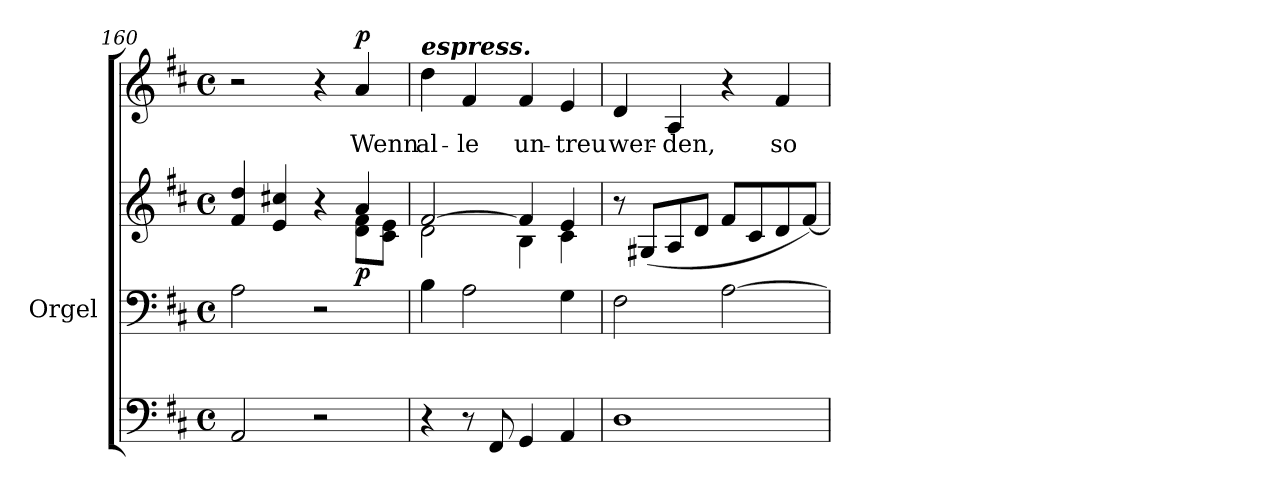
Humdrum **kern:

**kern	**kern	**kern	**dynam	**kern	**text	**dynam
*part3	*part2	*part2	*part2	*part1	*part1	*part1
*staff4	*staff3	*staff2	*staff2/3	*staff1	*staff1	*staff1
*	*I"Orgel	*	*	*	*	*
*	*I'Org.	*	*	*	*	*
*clefF4	*clefF4	*clefG2	*	*clefG2	*	*
*k[f#c#]	*k[f#c#]	*k[f#c#]	*	*k[f#c#]	*	*
*D:	*D:	*D:	*	*D:	*	*
*M4/4	*M4/4	*M4/4	*	*M4/4	*	*
*met(c)	*met(c)	*met(c)	*	*met(c)	*	*
=160	=160	=160	=160	=160	=160	=160
*	*	*^	*	*	*	*
2AA/	2A\	4f#/ 4dd/	2.ryy	.	2r	.	.
.	.	4e/ 4cc#X/	.	.	.	.	.
2r	2r	4r	.	.	4r	.	.
!	!	!	!	!LO:DY:b	!	!LO:LY:b	!LO:DY:a
.	.	4a/	8d\ 8f#\L	p	4a/	Wenn	p
.	.	.	8c#\ 8e\J	.	.	.	.
=161	=161	=161	=161	=161	=161	=161	=161
!	!	!	!	!	!LO:TX:a:Bi:t=espress.	!	!
!	!	!	!	!	!	!LO:LY:b	!
4r	4B\	[>2f#/	2d\	.	4dd\	al-	.
!	!	!	!	!	!	!LO:LY:b	!
8r	2A\	.	.	.	4f#/	-le	.
8FF#/	.	.	.	.	.	.	.
!	!	!	!	!	!	!LO:LY:b	!
4GG/	.	4f#/]	4B\	.	4f#/	un-	.
!	!	!	!	!	!	!LO:LY:b	!
4AA/	4G\	4e/	4c#\	.	4e/	-treu	.
!!LO:LB:g=z
=162	=162	=162	=162	=162	=162	=162	=162
!	!	!	!	!	!	!LO:LY:b	!
*	*	*v	*v	*	*	*	*
1D	2F#\	8r	.	4d/	wer-	.
.	.	(<8G#X/L	.	.	.	.
!	!	!	!	!	!LO:LY:b	!
.	.	8A/	.	4A/	-den,	.
.	.	8d/J	.	.	.	.
.	[2A\	8f#/L	.	4r	.	.
.	.	8c#/	.	.	.	.
!	!	!	!	!	!LO:LY:b	!
.	.	8d/	.	4f#/	so	.
.	.	[8f#/J)	.	.	.	.
=	=	=	=	=	=	=
*-	*-	*-	*-	*-	*-	*-
